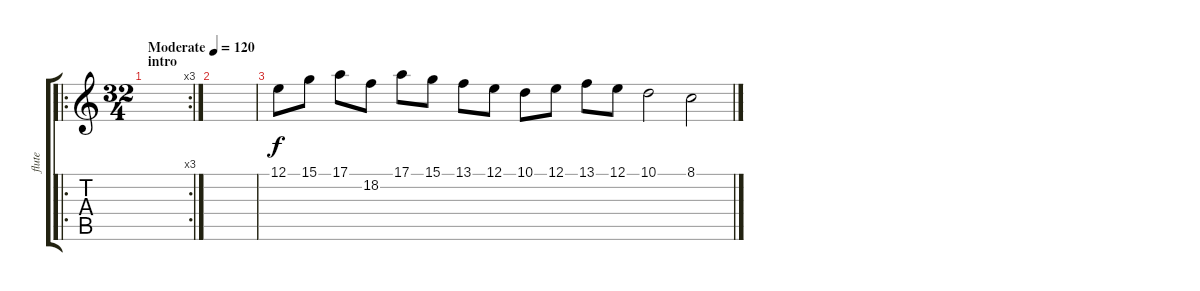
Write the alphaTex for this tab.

\track ("flute" "flute") {instrument flute}
\staff {score tabs}
\tuning (E4 B3 G3 D3 A2 E2) {hide}
\ro
\rc 3
\ts (32 4)
\section ("" "intro")
\tempo (120 "Moderate")
\clef g2
\ks c
|
|
12.1.8 15.1.8 17.1.8 18.2.8 17.1.8 15.1.8 13.1.8 12.1.8 10.1.8 12.1.8 13.1.8 12.1.8 10.1.2 8.1.2
